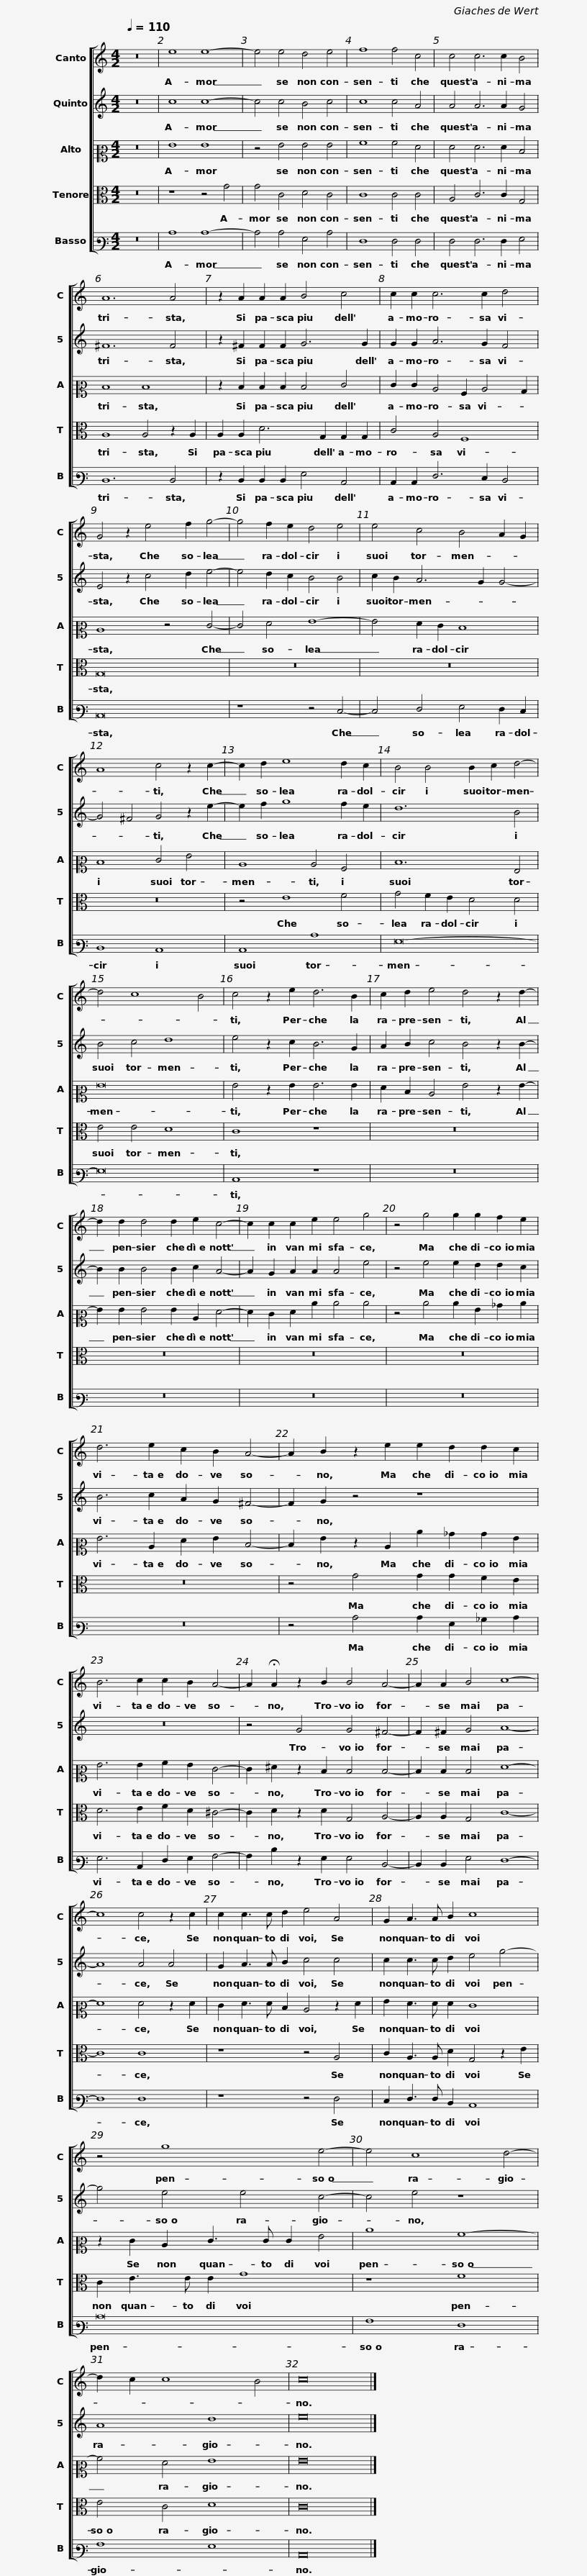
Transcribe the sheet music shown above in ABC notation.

X:1
%%score [ 1 2 3 4 5 ]
L:1/8
Q:1/4=110
M:4/2
I:linebreak $
K:C
V:1 treble
V:2 treble
V:3 alto2
V:4 alto
V:5 bass3
V:1
 z16 | e8 e8- | e4 e4 d4 e4 | f8 f4 c4 | c4 c6 c2 B4 |$ %5
 A12 A4 | z2 A2 A2 A2 B4 c4 | c2 c2 c6 c2 d4 | G4 z2 e4 f2 g4- |$ g4 f2 e2 d4 e4 | %10
 e4 c4 B4 A2 G2 | A8 c4 z2 c2- | c2 d2 e8 d2 c2 |$ B4 B4 B2 c2 d4- | d4 c8 B4 | %15
 c4 z2 e2 d6 B2 | c2 d2 e4 d4 z2 d2- |$ d2 d2 d4 d2 e2 c4- | c2 c2 c2 e2 e4 g4 | z4 g4 g2 g2 f2 e2 | %20
 d6 e2 c2 B2 A4- |$ A2 B2 z2 e2 e2 d2 d2 c2 | B6 c2 c2 B2 A4- | A2 !fermata!A2 z2 B2 B4 A4- | A2 A2 B4 c8- |$ %25
 c8 c4 z2 c2 | c2 c3 c d2 e4 A4 | G2 A3 A B2 c8 | z4 g8 e4- |$ e4 c8 d4- | %30
 d2 c2 c8 B4 | c16 |] %32
V:2
 z16 | c8 c8- | c4 c4 B4 c4 | c8 c4 A4 | A4 A6 A2 G4 |$ %5
 ^F12 F4 | z2 ^F2 F2 F2 G6 G2 | G2 G2 A6 G2 F4 | E4 z2 c4 d2 e4- |$ e4 d2 c2 B4 B4 | %10
 c2 B2 A6 G2 G4- | G4 ^F4 G4 z2 e2- | e2 f2 g8 f2 e2 |$ d12 B4 | B4 c4 d8 | %15
 e4 z2 c2 B6 G2 | A2 B2 c4 B4 z2 B2- |$ B2 B2 B4 B2 c2 A4- | A2 G2 A2 A2 A4 e4 | z4 e4 e2 d2 d2 c2 | %20
 B6 c2 A2 G2 ^F4- |$ F2 G2 z4 z8 | z16 | z4 G4 G4 ^F4- | F2 ^F2 G4 A8- |$ %25
 A8 A4 A4 | G2 A3 A B2 c4 c4 | c2 c3 c d2 e4 g4- | g4 e4 e4 c4- |$ c4 e4 z8 | %30
 A8 d8 | e16 |] %32
V:3
 z16 | G8 G8 | z4 G4 G4 G4 | A8 A4 F4 | F4 F6 F2 D4 |$ %5
 D8 D8 | z2 D2 D2 D2 D4 E4 | E2 E2 C4 A,2 C4 B,2 | C8 z4 E4- |$ E4 F4 G8- | %10
 G4 F2 E2 D8 | D8 E4 G4 | C8 C4 A,4 |$ D12 G,4 | G16 | %15
 G4 z2 G2 G6 G2 | F2 D2 C4 G4 z2 G2- |$ G2 G2 G4 G2 C2 F4- | F2 E2 F2 c2 c4 c4 | z4 c4 c2 G2 _B2 c2 | %20
 G6 C2 F2 G2 D4- |$ D2 G2 z2 C2 c2 _B2 B2 G2 | G6 G2 A2 G2 E4- | E2 ^F2 z2 D2 D4 D4- | D2 D2 D4 F8- |$ %25
 F8 F4 z2 F2 | E2 F3 F D2 C4 z2 F2 | G2 F3 F F2 E8 | z2 E2 C2 E3 E E2 G4 |$ c8 A8- | %30
 A4 F4 G8 | G16 |] %32
V:4
 z16 | z8 z4 G4 | G4 C4 D4 C4 | C8 C4 C4 | A,4 C6 C2 G,4 |$ %5
 A,8 A,4 z2 A,2 | A,2 A,2 D6 G,2 G,2 G,2 | C4 A,4 F,8 | G,16 |$ z16 | %10
 z16 | z16 | z4 E8 F4 |$ G4 F2 E2 D4 D4 | E4 E4 D8 | %15
 C8 z8 | z16 |$ z16 | z16 | z16 | %20
 z16 |$ z4 G4 G2 G2 F2 E2 | D6 E2 F2 D2 ^C4- | C2 D2 z2 D2 G,4 A,4- | A,2 A,2 G,4 C8- |$ %25
 C8 C8 | z8 z4 A,4 | C2 A,3 A, D2 G,4 z2 E2 | C2 E3 E E2 G8 |$ z8 F8 | %30
 E4 C4 D8 | C16 |] %32
V:5
 z16 | C8 C8- | C4 C4 G,4 C4 | F,8 F,4 F,4 | F,4 F,6 F,2 G,4 |$ %5
 D,12 D,4 | z2 D,2 D,2 D,2 G,4 C,4 | C,2 C,2 F,6 E,2 D,4 | C,16 |$ z8 z4 E,4- | %10
 E,4 F,4 G,4 F,2 E,2 | D,8 C,8 | C,8 C8 |$ G,16- | G,16 | %15
 C,8 z8 | z16 |$ z16 | z16 | z16 | %20
 z16 |$ z4 C4 C2 G,2 _B,2 C2 | G,6 C,2 F,2 G,2 A,4- | A,2 D2 z2 G,2 G,4 D,4- | D,2 D,2 G,4 F,8- |$ %25
 F,8 F,8 | z8 z4 F,4 | E,2 F,3 F, D,2 C,8 | C16 |$ A,8 F,8 | %30
 A,8 G,8 | C,16 |] %32
